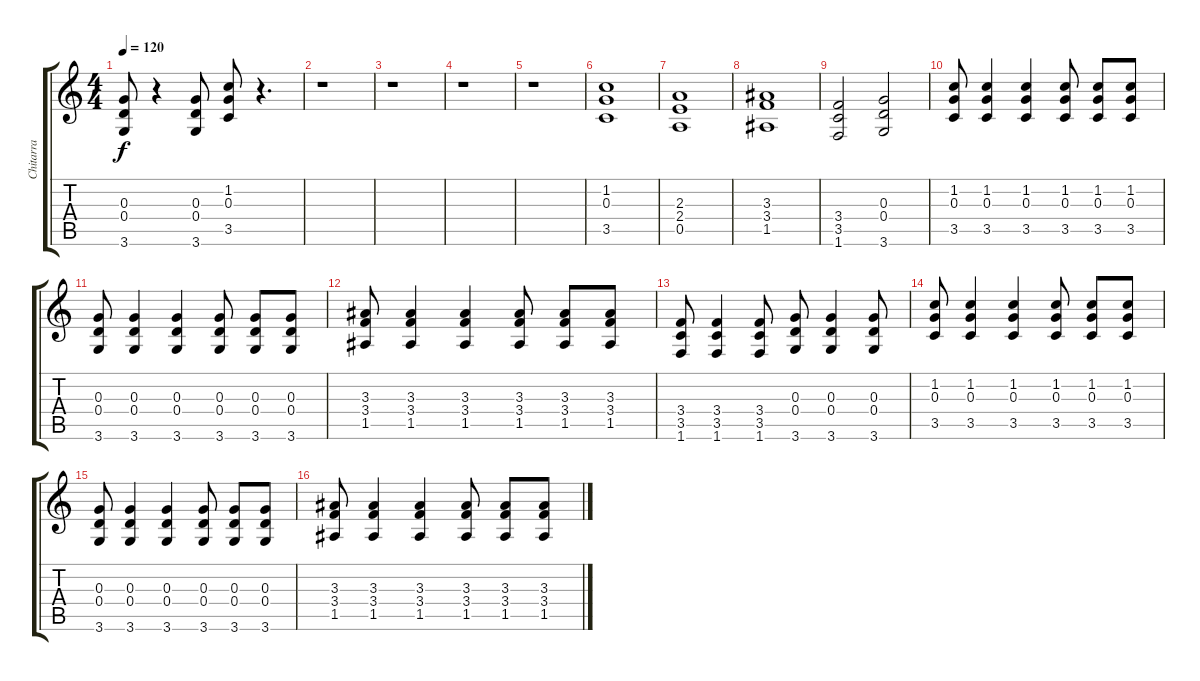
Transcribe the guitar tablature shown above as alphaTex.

\track ("Chitarra" "Chitarra") {instrument distortionguitar}
\staff {score tabs}
\tuning (E4 B3 G3 D3 A2 E2) {hide}
\ts (4 4)
\tempo 120
\clef g2
\ks c
(0.3 0.4 3.6).8{dy f} r.4 (0.3 0.4 3.6).8 (1.2 0.3 3.5).8 r.4{d} |
r.1 |
r.1 |
r.1 |
r.1 |
(1.2 0.3 3.5).1 |
(2.3 2.4 0.5).1 |
(3.3 3.4 1.5).1 |
(3.4 3.5 1.6).2 (0.3 0.4 3.6).2 |
(1.2 0.3 3.5).8 (1.2 0.3 3.5).4 (1.2 0.3 3.5).4 (1.2 0.3 3.5).8 (1.2 0.3 3.5).8 (1.2 0.3 3.5).8 |
(0.3 0.4 3.6).8 (0.3 0.4 3.6).4 (0.3 0.4 3.6).4 (0.3 0.4 3.6).8 (0.3 0.4 3.6).8 (0.3 0.4 3.6).8 |
(3.3 3.4 1.5).8 (3.3 3.4 1.5).4 (3.3 3.4 1.5).4 (3.3 3.4 1.5).8 (3.3 3.4 1.5).8 (3.3 3.4 1.5).8 |
(3.4 3.5 1.6).8 (3.4 3.5 1.6).4 (3.4 3.5 1.6).8 (0.3 0.4 3.6).8 (0.3 0.4 3.6).4 (0.3 0.4 3.6).8 |
(1.2 0.3 3.5).8 (1.2 0.3 3.5).4 (1.2 0.3 3.5).4 (1.2 0.3 3.5).8 (1.2 0.3 3.5).8 (1.2 0.3 3.5).8 |
(0.3 0.4 3.6).8 (0.3 0.4 3.6).4 (0.3 0.4 3.6).4 (0.3 0.4 3.6).8 (0.3 0.4 3.6).8 (0.3 0.4 3.6).8 |
(3.3 3.4 1.5).8 (3.3 3.4 1.5).4 (3.3 3.4 1.5).4 (3.3 3.4 1.5).8 (3.3 3.4 1.5).8 (3.3 3.4 1.5).8
